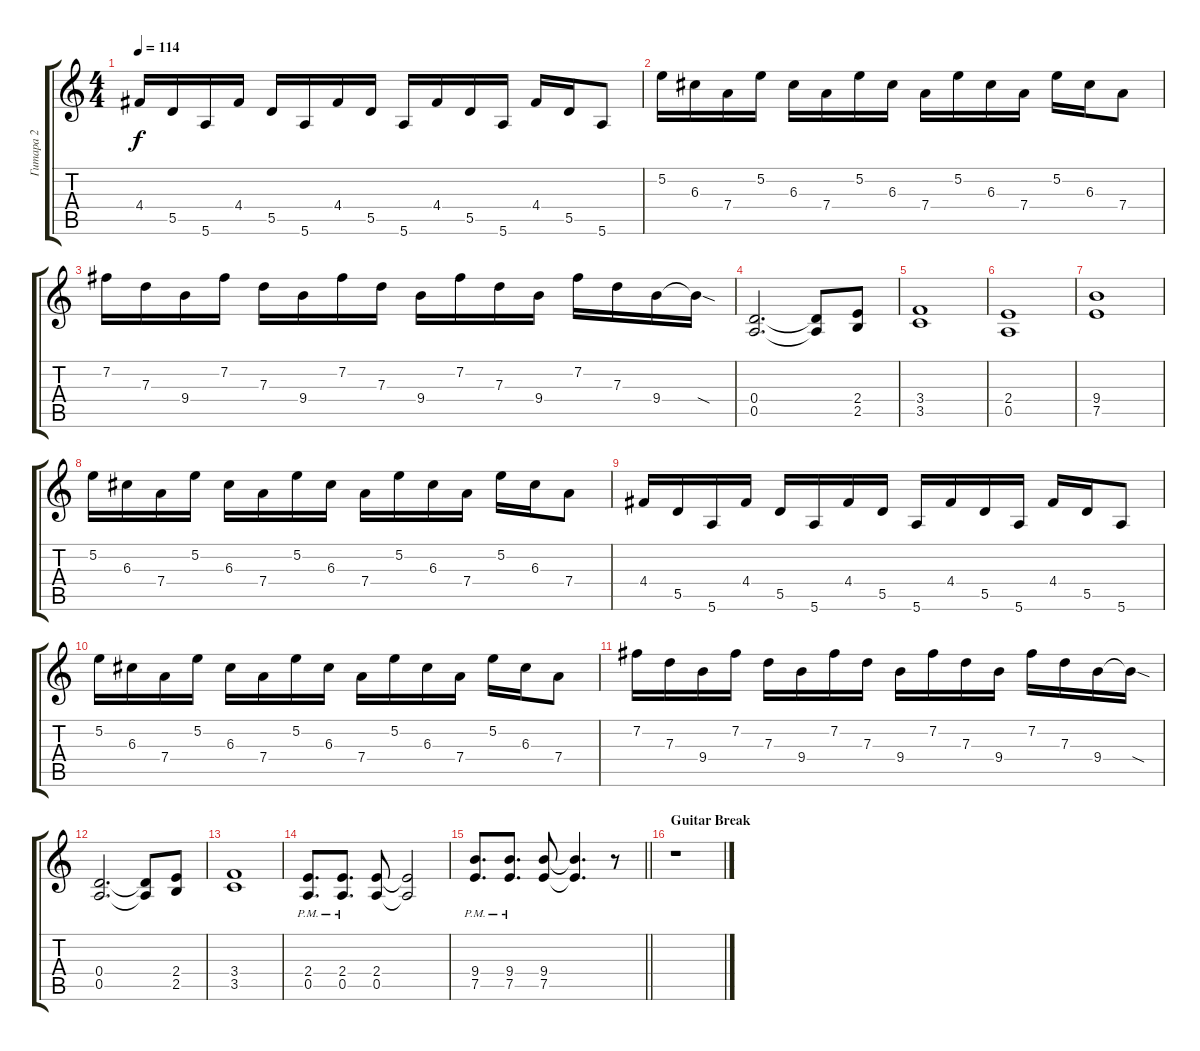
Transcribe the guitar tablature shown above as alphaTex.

\track ("Гитара 2" "Гитара 2") {instrument distortionguitar}
\staff {score tabs}
\tuning (E4 B3 G3 D3 A2 E2) {hide}
\ts (4 4)
\tempo 114
\clef g2
\ks aminor
4.4.16{dy f} 5.5.16 5.6.16 4.4.16 5.5.16 5.6.16 4.4.16 5.5.16 5.6.16 4.4.16 5.5.16 5.6.16 4.4.16 5.5.16 5.6.8 |
5.2.16 6.3.16 7.4.16 5.2.16 6.3.16 7.4.16 5.2.16 6.3.16 7.4.16 5.2.16 6.3.16 7.4.16 5.2.16 6.3.16 7.4.8 |
7.2.16 7.3.16 9.4.16 7.2.16 7.3.16 9.4.16 7.2.16 7.3.16 9.4.16 7.2.16 7.3.16 9.4.16 7.2.16 7.3.16 9.4.16 9.4{sod t}.16 |
(0.4 0.5).2{d} (0.4{t} 0.5{t}).8 (2.4 2.5).8 |
(3.4 3.5).1 |
(2.4 0.5).1 |
(9.4 7.5).1 |
5.2.16 6.3.16 7.4.16 5.2.16 6.3.16 7.4.16 5.2.16 6.3.16 7.4.16 5.2.16 6.3.16 7.4.16 5.2.16 6.3.16 7.4.8 |
4.4.16 5.5.16 5.6.16 4.4.16 5.5.16 5.6.16 4.4.16 5.5.16 5.6.16 4.4.16 5.5.16 5.6.16 4.4.16 5.5.16 5.6.8 |
5.2.16 6.3.16 7.4.16 5.2.16 6.3.16 7.4.16 5.2.16 6.3.16 7.4.16 5.2.16 6.3.16 7.4.16 5.2.16 6.3.16 7.4.8 |
7.2.16 7.3.16 9.4.16 7.2.16 7.3.16 9.4.16 7.2.16 7.3.16 9.4.16 7.2.16 7.3.16 9.4.16 7.2.16 7.3.16 9.4.16 9.4{sod t}.16 |
(0.4 0.5).2{d} (0.4{t} 0.5{t}).8 (2.4 2.5).8 |
(3.4 3.5).1 |
(2.4{pm} 0.5{pm}).8{d} (2.4{pm} 0.5{pm}).8{d} (2.4 0.5).8 (2.4{t} 0.5{t}).2 |
\barLineRight lightlight
(9.4{pm} 7.5{pm}).8{d} (9.4{pm} 7.5{pm}).8{d} (9.4 7.5).8 (9.4{t} 7.5{t}).4{d} r.8 |
\section ("" "Guitar Break")
r.1
